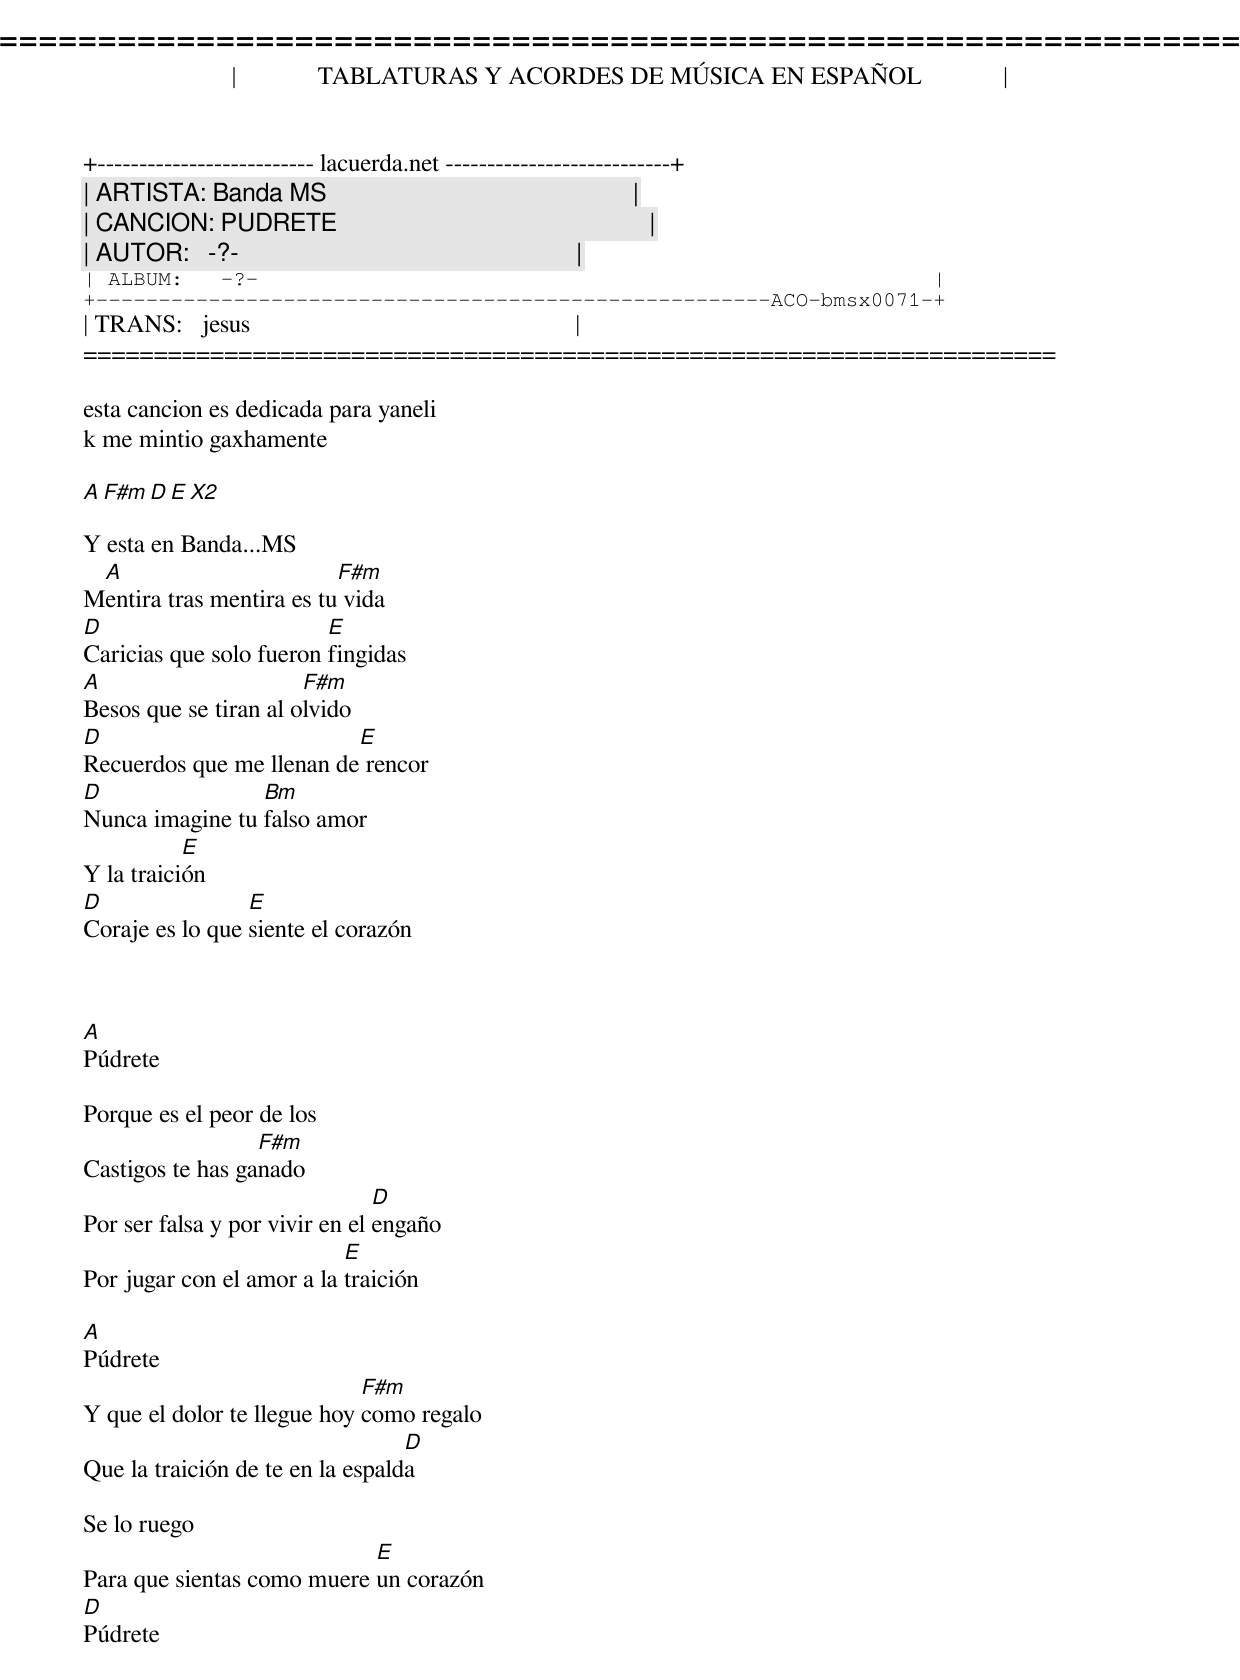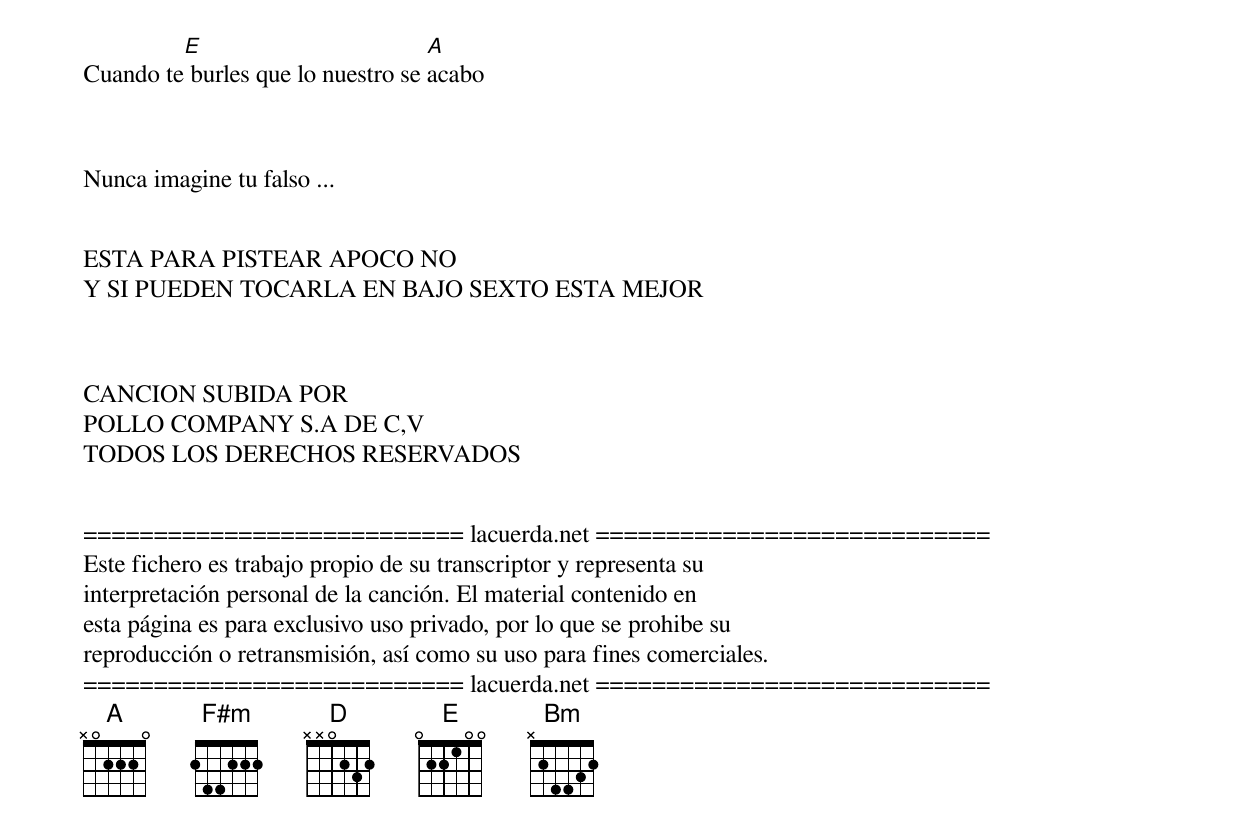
=====================================================================
|             TABLATURAS Y ACORDES DE MÚSICA EN ESPAÑOL             |
+-------------------------- lacuerda.net ---------------------------+
| ARTISTA: Banda MS                                                 |
| CANCION: PUDRETE                                                  |
| AUTOR:   -?-                                                      |
| ALBUM:   -?-                                                      |
+------------------------------------------------------ACO-bmsx0071-+
| TRANS:   jesus                                                    |
=====================================================================

esta cancion es dedicada para yaneli
k me mintio gaxhamente

A F#m D E X2

Y esta en Banda...MS
 A                        F#m
Mentira tras mentira es tu vida
D                        E
Caricias que solo fueron fingidas
A                      F#m
Besos que se tiran al olvido
D                         E
Recuerdos que me llenan de rencor
D                Bm
Nunca imagine tu falso amor
           E
Y la traición
D                E
Coraje es lo que siente el corazón



A
Púdrete

Porque es el peor de los
                  F#m
Castigos te has ganado
                                D
Por ser falsa y por vivir en el engaño
                           E
Por jugar con el amor a la traición

A
Púdrete
                             F#m
Y que el dolor te llegue hoy como regalo
                                  D
Que la traición de te en la espalda

Se lo ruego
                            E
Para que sientas como muere un corazón
D
Púdrete
         E                         A
Cuando te burles que lo nuestro se acabo



Nunca imagine tu falso ...


ESTA PARA PISTEAR APOCO NO
Y SI PUEDEN TOCARLA EN BAJO SEXTO ESTA MEJOR



CANCION SUBIDA POR
POLLO COMPANY S.A DE C,V
TODOS LOS DERECHOS RESERVADOS


=========================== lacuerda.net ============================
Este fichero es trabajo propio de su transcriptor y representa su
interpretación personal de la canción. El material contenido en
esta página es para exclusivo uso privado, por lo que se prohibe su
reproducción o retransmisión, así como su uso para fines comerciales.
=========================== lacuerda.net ============================
